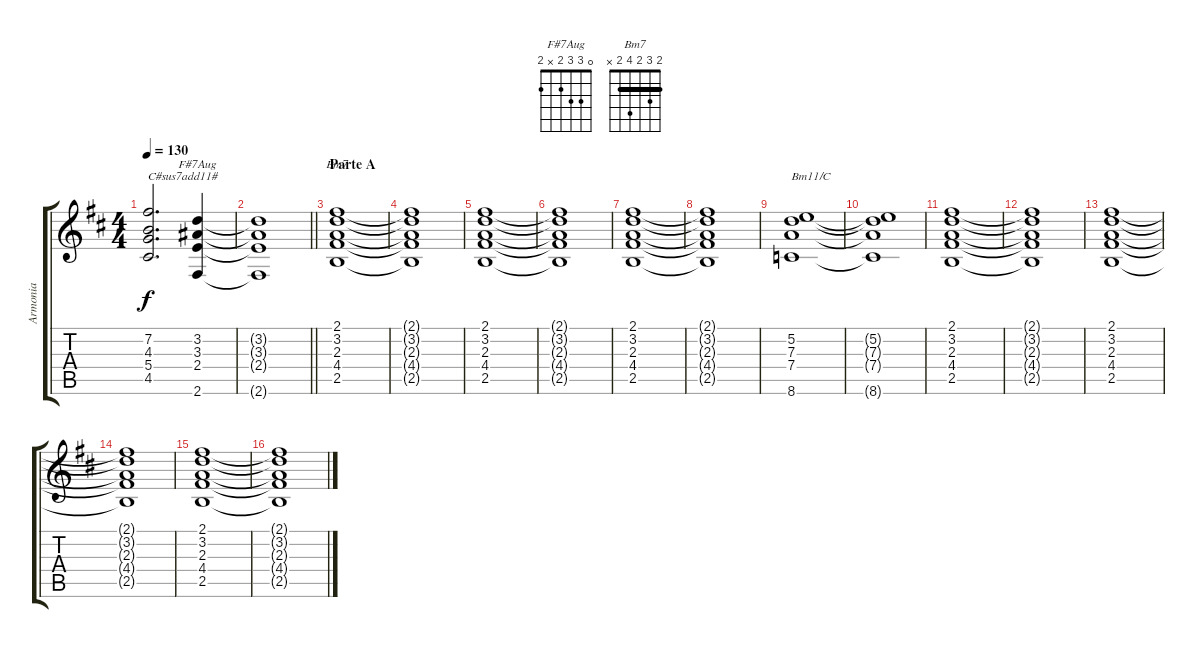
\track ("Armonia" "Armonia") {instrument acousticguitarsteel}
\staff {score tabs}
\tuning (E4 B3 G3 D3 A2 E2) {hide}
\chord ("F#7Aug" 0 3 3 2 x 2)
\chord ("Bm7" 2 3 2 4 2 x) {barre 2}
\ts (4 4)
\tempo 130
\clef g2
\ks d
(7.2 4.3 5.4 4.5).2{d txt "C#sus7add11#" dy f} (3.2 3.3 2.4 2.6).4{ch "F#7Aug"} |
\barLineRight lightlight
(3.2{t} 3.3{t} 2.4{t} 2.6{t}).1 |
\section ("" "Parte A")
(2.1 3.2 2.3 4.4 2.5).1{ch "Bm7"} |
(2.1{t} 3.2{t} 2.3{t} 4.4{t} 2.5{t}).1 |
(2.1 3.2 2.3 4.4 2.5).1 |
(2.1{t} 3.2{t} 2.3{t} 4.4{t} 2.5{t}).1 |
(2.1 3.2 2.3 4.4 2.5).1 |
(2.1{t} 3.2{t} 2.3{t} 4.4{t} 2.5{t}).1 |
(5.2 7.3 7.4 8.6).1{txt "Bm11/C"} |
(5.2{t} 7.3{t} 7.4{t} 8.6{t}).1 |
(2.1 3.2 2.3 4.4 2.5).1 |
(2.1{t} 3.2{t} 2.3{t} 4.4{t} 2.5{t}).1 |
(2.1 3.2 2.3 4.4 2.5).1 |
(2.1{t} 3.2{t} 2.3{t} 4.4{t} 2.5{t}).1 |
(2.1 3.2 2.3 4.4 2.5).1 |
(2.1{t} 3.2{t} 2.3{t} 4.4{t} 2.5{t}).1
